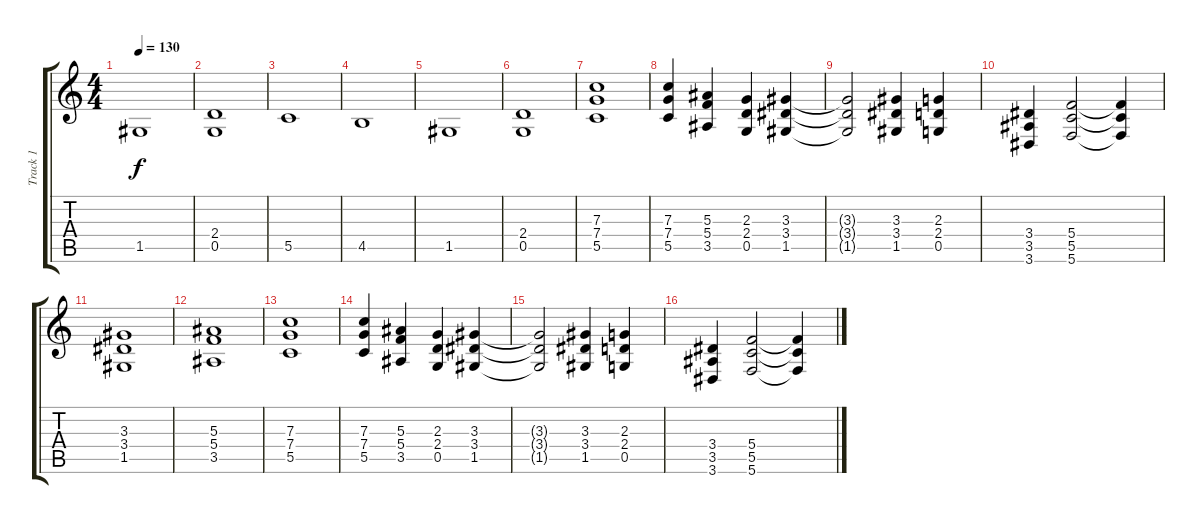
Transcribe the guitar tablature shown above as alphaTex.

\track ("Track 1" "Track 1") {instrument electricguitarclean}
\staff {score tabs}
\tuning (D4 A3 F3 C3 G2 C2) {hide}
\ts (4 4)
\tempo 130
\clef g2
\ks c
1.5.1{dy f} |
(2.4 0.5).1 |
5.5.1 |
4.5.1 |
1.5.1 |
(2.4 0.5).1 |
(7.3 7.4 5.5).1 |
(7.3 7.4 5.5).4 (5.3 5.4 3.5).4 (2.3 2.4 0.5).4 (3.3 3.4 1.5).4 |
(3.3{t} 3.4{t} 1.5{t}).2 (3.3 3.4 1.5).4 (2.3 2.4 0.5).4 |
(3.4 3.5 3.6).4 (5.4 5.5 5.6).2 (5.4{t} 5.5{t} 5.6{t}).4 |
(3.3 3.4 1.5).1 |
(5.3 5.4 3.5).1 |
(7.3 7.4 5.5).1 |
(7.3 7.4 5.5).4 (5.3 5.4 3.5).4 (2.3 2.4 0.5).4 (3.3 3.4 1.5).4 |
(3.3{t} 3.4{t} 1.5{t}).2 (3.3 3.4 1.5).4 (2.3 2.4 0.5).4 |
(3.4 3.5 3.6).4 (5.4 5.5 5.6).2 (5.4{t} 5.5{t} 5.6{t}).4
